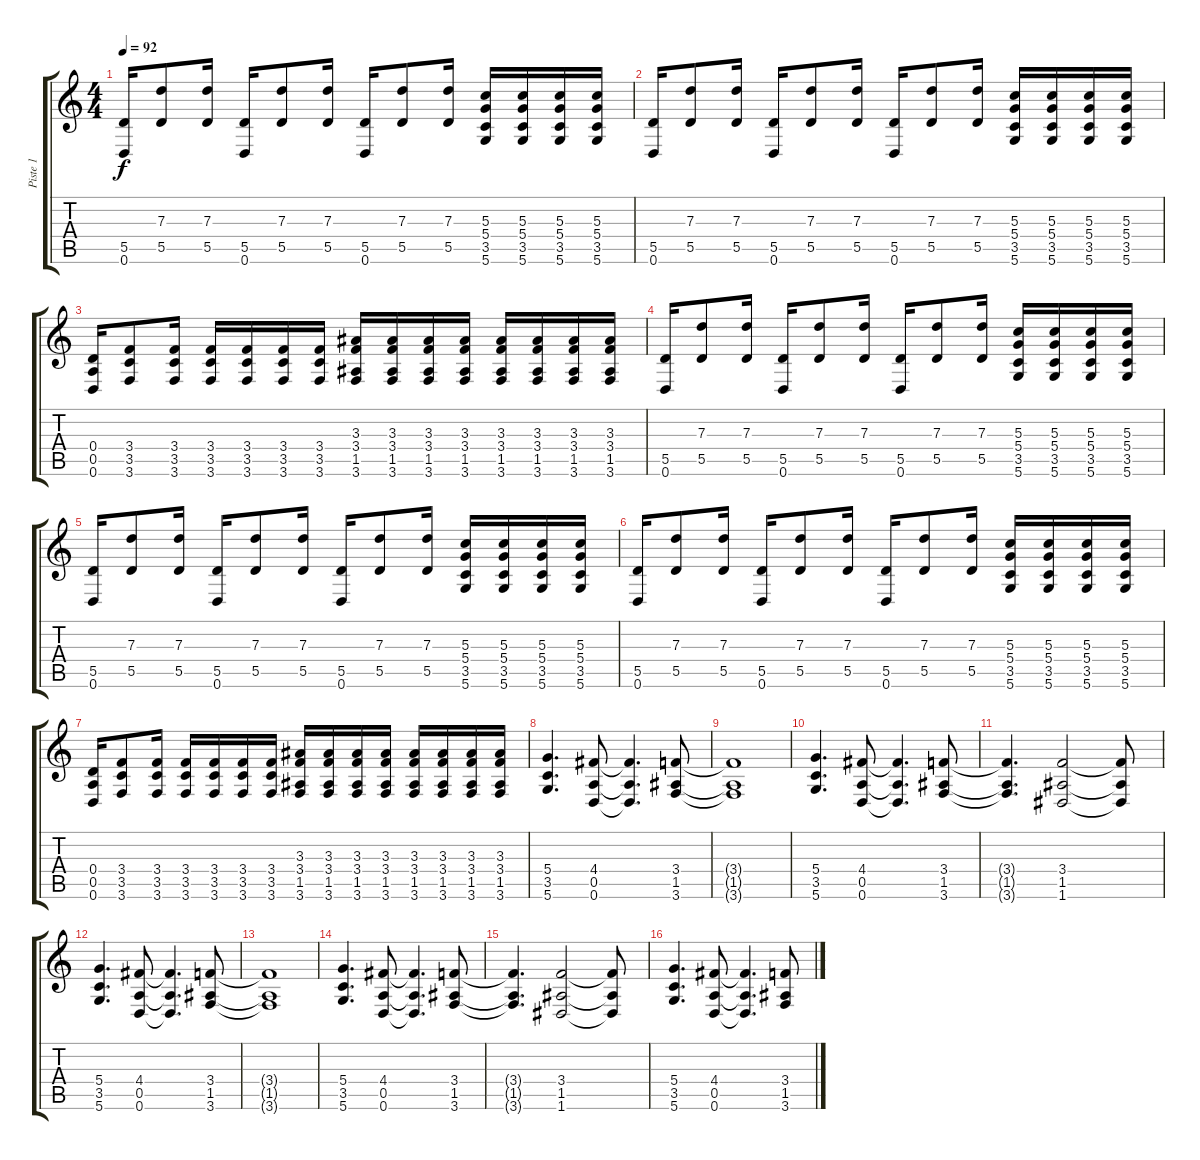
\track ("Piste 1" "Piste 1") {instrument distortionguitar}
\staff {score tabs}
\tuning (E4 B3 G3 D3 A2 D2) {hide}
\ts (4 4)
\tempo 92
\clef g2
\ks c
(5.5 0.6).16{dy f} (7.3 5.5).8 (7.3 5.5).16 (5.5 0.6).16 (7.3 5.5).8 (7.3 5.5).16 (5.5 0.6).16 (7.3 5.5).8 (7.3 5.5).16 (5.3 5.4 3.5 5.6).16 (5.3 5.4 3.5 5.6).16 (5.3 5.4 3.5 5.6).16 (5.3 5.4 3.5 5.6).16 |
(5.5 0.6).16 (7.3 5.5).8 (7.3 5.5).16 (5.5 0.6).16 (7.3 5.5).8 (7.3 5.5).16 (5.5 0.6).16 (7.3 5.5).8 (7.3 5.5).16 (5.3 5.4 3.5 5.6).16 (5.3 5.4 3.5 5.6).16 (5.3 5.4 3.5 5.6).16 (5.3 5.4 3.5 5.6).16 |
(0.4 0.5 0.6).16 (3.4 3.5 3.6).8 (3.4 3.5 3.6).16 (3.4 3.5 3.6).16 (3.4 3.5 3.6).16 (3.4 3.5 3.6).16 (3.4 3.5 3.6).16 (3.3 3.4 1.5 3.6).16 (3.3 3.4 1.5 3.6).16 (3.3 3.4 1.5 3.6).16 (3.3 3.4 1.5 3.6).16 (3.3 3.4 1.5 3.6).16 (3.3 3.4 1.5 3.6).16 (3.3 3.4 1.5 3.6).16 (3.3 3.4 1.5 3.6).16 |
(5.5 0.6).16 (7.3 5.5).8 (7.3 5.5).16 (5.5 0.6).16 (7.3 5.5).8 (7.3 5.5).16 (5.5 0.6).16 (7.3 5.5).8 (7.3 5.5).16 (5.3 5.4 3.5 5.6).16 (5.3 5.4 3.5 5.6).16 (5.3 5.4 3.5 5.6).16 (5.3 5.4 3.5 5.6).16 |
(5.5 0.6).16 (7.3 5.5).8 (7.3 5.5).16 (5.5 0.6).16 (7.3 5.5).8 (7.3 5.5).16 (5.5 0.6).16 (7.3 5.5).8 (7.3 5.5).16 (5.3 5.4 3.5 5.6).16 (5.3 5.4 3.5 5.6).16 (5.3 5.4 3.5 5.6).16 (5.3 5.4 3.5 5.6).16 |
(5.5 0.6).16 (7.3 5.5).8 (7.3 5.5).16 (5.5 0.6).16 (7.3 5.5).8 (7.3 5.5).16 (5.5 0.6).16 (7.3 5.5).8 (7.3 5.5).16 (5.3 5.4 3.5 5.6).16 (5.3 5.4 3.5 5.6).16 (5.3 5.4 3.5 5.6).16 (5.3 5.4 3.5 5.6).16 |
(0.4 0.5 0.6).16 (3.4 3.5 3.6).8 (3.4 3.5 3.6).16 (3.4 3.5 3.6).16 (3.4 3.5 3.6).16 (3.4 3.5 3.6).16 (3.4 3.5 3.6).16 (3.3 3.4 1.5 3.6).16 (3.3 3.4 1.5 3.6).16 (3.3 3.4 1.5 3.6).16 (3.3 3.4 1.5 3.6).16 (3.3 3.4 1.5 3.6).16 (3.3 3.4 1.5 3.6).16 (3.3 3.4 1.5 3.6).16 (3.3 3.4 1.5 3.6).16 |
(5.4 3.5 5.6).4{d instrument electricguitarjazz} (4.4 0.5 0.6).8 (4.4{t} 0.5{t} 0.6{t}).4{d} (3.4 1.5 3.6).8 |
(3.4{t} 1.5{t} 3.6{t}).1 |
(5.4 3.5 5.6).4{d} (4.4 0.5 0.6).8 (4.4{t} 0.5{t} 0.6{t}).4{d} (3.4 1.5 3.6).8 |
(3.4{t} 1.5{t} 3.6{t}).4{d} (3.4 1.5 1.6).2 (3.4{t} 1.5{t} 1.6{t}).8 |
(5.4 3.5 5.6).4{d} (4.4 0.5 0.6).8 (4.4{t} 0.5{t} 0.6{t}).4{d} (3.4 1.5 3.6).8 |
(3.4{t} 1.5{t} 3.6{t}).1 |
(5.4 3.5 5.6).4{d} (4.4 0.5 0.6).8 (4.4{t} 0.5{t} 0.6{t}).4{d} (3.4 1.5 3.6).8 |
(3.4{t} 1.5{t} 3.6{t}).4{d} (3.4 1.5 1.6).2 (3.4{t} 1.5{t} 1.6{t}).8 |
(5.4 3.5 5.6).4{d} (4.4 0.5 0.6).8 (4.4{t} 0.5{t} 0.6{t}).4{d} (3.4 1.5 3.6).8
